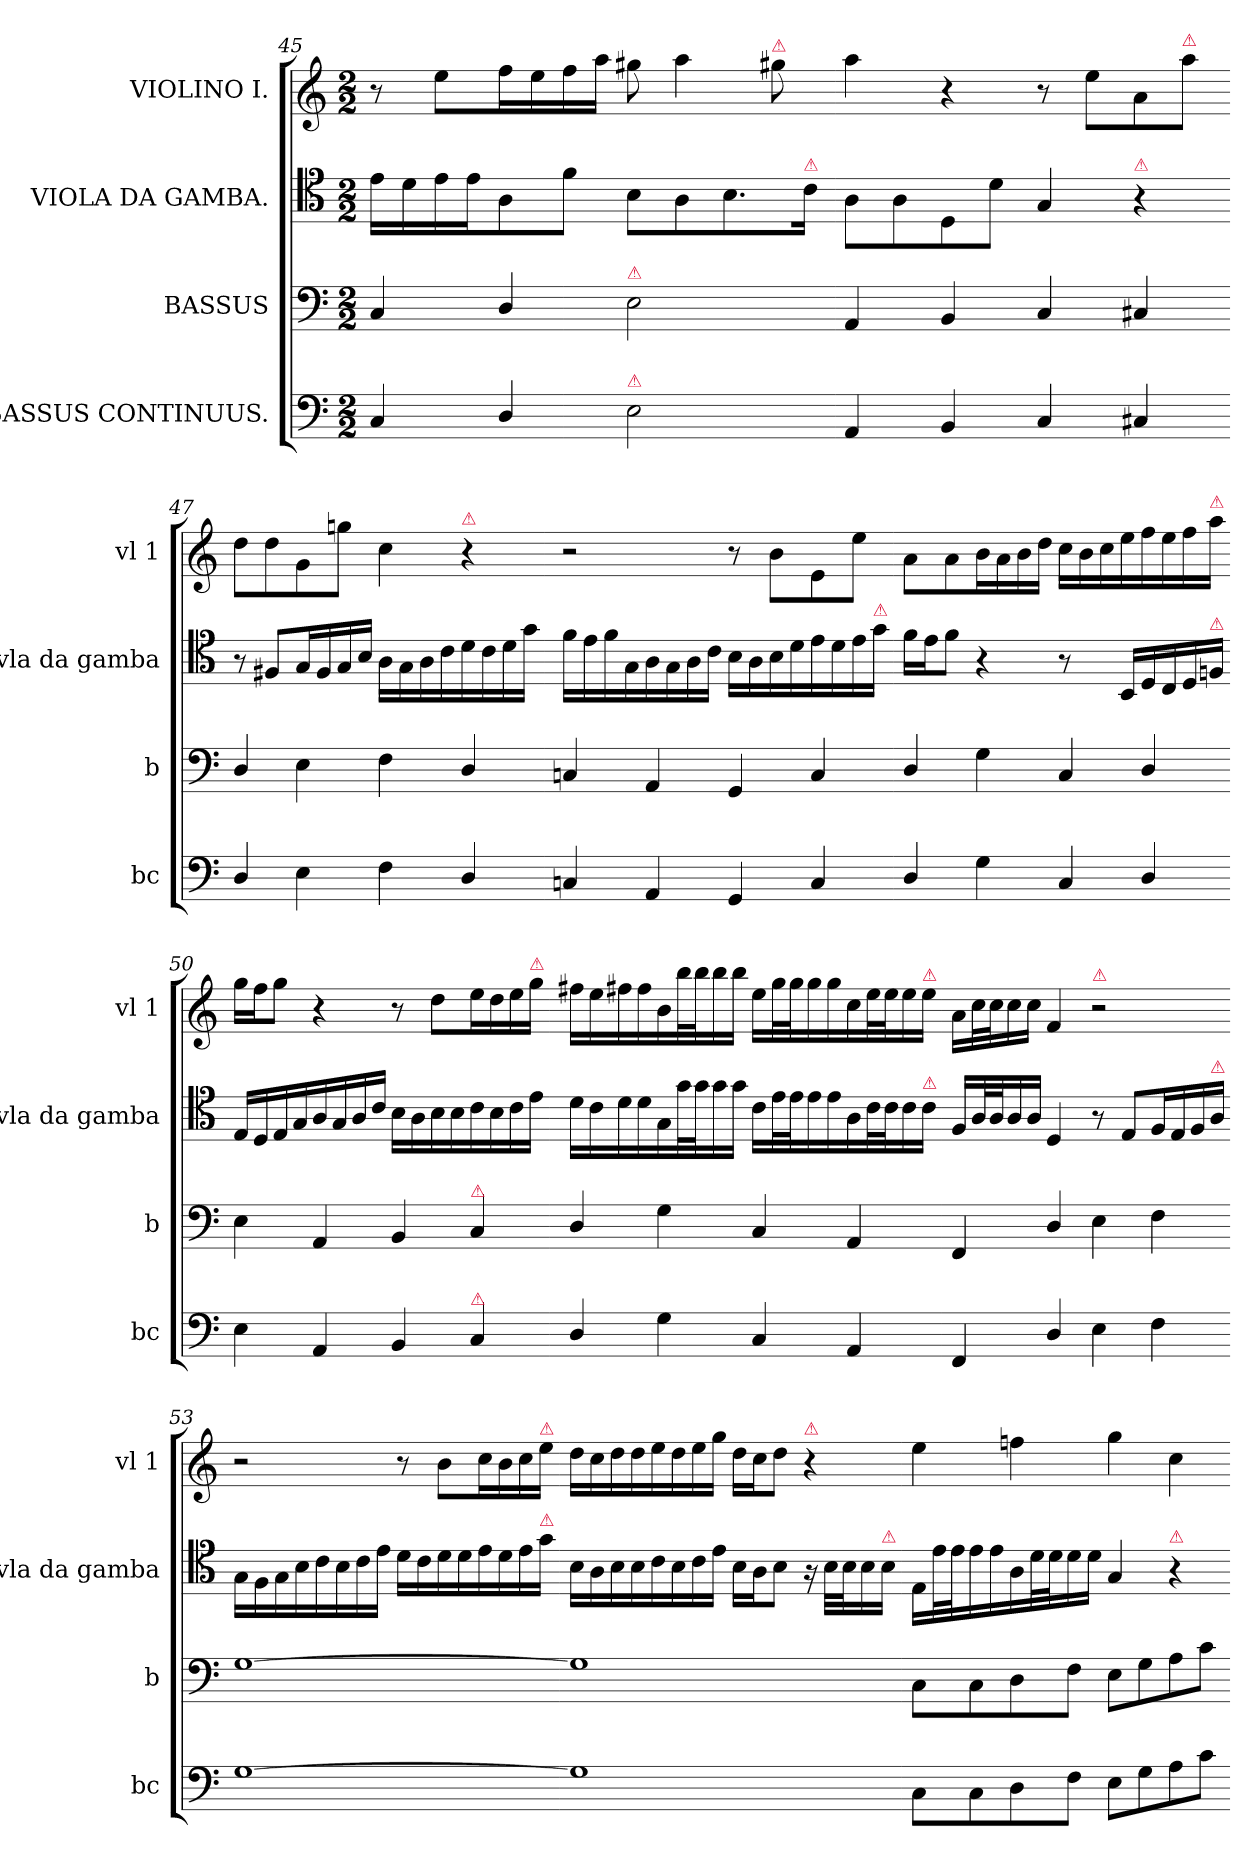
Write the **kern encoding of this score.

**kern	**kern	**kern	**kern
*part4	*part3	*part2	*part1
*staff4	*staff3	*staff2	*staff1
*I"BASSUS CONTINUUS.	*I"BASSUS	*I"VIOLA DA GAMBA.	*I"VIOLINO I.
*I'bc	*I'b	*I'vla da gamba	*I'vl 1
*clefF4	*clefF4	*clefC4	*clefG2
*k[]	*k[]	*k[]	*k[]
*a:	*a:	*a:	*a:
*M2/2	*M2/2	*M2/2	*M2/2
=45	=45	=45	=45
4C/	4C/	16e\LL	8r
.	.	16d\	.
.	.	16e\	8ee\L
.	.	16e\J	.
4D/	4D/	8A\	16ff\L
.	.	.	16ee\
.	.	8f\J	16ff\
.	.	.	16aa\JJ
!	!LO:TX:a:color=crimson:t=⚠	!	!
!LO:TX:a:color=crimson:t=⚠	!	!	!
2E\	2E\	8B\L	8gg#X\
.	.	8A\	4aa\
.	.	8.B\	.
!	!	!	!LO:TX:a:color=crimson:t=⚠
.	.	.	8gg#X\
!	!	!LO:TX:a:color=crimson:t=⚠	!
.	.	16c\Jk	.
=46-	=46-	=46-	=46-
4AA/	4AA/	8A\L	4aa\
.	.	8A\	.
4BB/	4BB/	8D\	4r
.	.	8d\J	.
4C/	4C/	4G/	8r
.	.	.	8ee\L
!	!	!LO:TX:a:color=crimson:t=⚠	!
4C#X/	4C#X/	4r	8a\
!	!	!	!LO:TX:a:color=crimson:t=⚠
.	.	.	8aa\J
=47-	=47-	=47-	=47-
4D/	4D/	8r	8dd\L
.	.	8F#X/L	8dd\
4E\	4E\	16G/L	8g\
.	.	16F#/	.
.	.	16G/	8ggn\J
.	.	16B/JJ	.
4F\	4F\	16A\LL	4cc\
.	.	16G\	.
.	.	16A\	.
.	.	16c\	.
!	!	!	!LO:TX:a:color=crimson:t=⚠
4D/	4D/	16d\	4r
.	.	16c\	.
.	.	16d\	.
.	.	16g\JJ	.
=48-	=48-	=48-	=48-
4Cn/	4Cn/	16f\LL	2r
.	.	16e\	.
.	.	16f\	.
.	.	16G\	.
4AA/	4AA/	16A\	.
.	.	16G\	.
.	.	16A\	.
.	.	16c\JJ	.
4GG/	4GG/	16B\LL	8r
.	.	16A\	.
.	.	16B\	8b\L
.	.	16d\	.
4C/	4C/	16e\	8e\
.	.	16d\	.
.	.	16e\	8ee\J
!	!	!LO:TX:a:color=crimson:t=⚠	!
.	.	16g\JJ	.
=49-	=49-	=49-	=49-
4D/	4D/	16f\LL	8a\L
.	.	16e\J	.
.	.	8f\J	8a\
4G\	4G\	4r	16b\L
.	.	.	16a\
.	.	.	16b\
.	.	.	16dd\JJ
4C/	4C/	8r	16cc\LL
.	.	.	16b\
.	.	16ryy	16cc\
.	.	16BB/LL	16ee\
4D/	4D/	16D/	16ff\
.	.	16C/	16ee\
.	.	16D/	16ff\
!	!	!	!LO:TX:a:color=crimson:t=⚠
!	!	!LO:TX:a:color=crimson:t=⚠	!
.	.	16Fn/JJ	16aa\JJ
=50-	=50-	=50-	=50-
4E\	4E\	16E/LL	16gg\LL
.	.	16D/	16ff\J
.	.	16E/	8gg\J
.	.	16G/	.
4AA/	4AA/	16A/	4r
.	.	16G/	.
.	.	16A/	.
.	.	16c/JJ	.
4BB/	4BB/	16B\LL	8r
.	.	16A\	.
.	.	16B\	8dd\L
.	.	16B\	.
!	!LO:TX:a:color=crimson:t=⚠	!	!
!LO:TX:a:color=crimson:t=⚠	!	!	!
4C/	4C/	16c\	16ee\L
.	.	16B\	16dd\
.	.	16c\	16ee\
!	!	!	!LO:TX:a:color=crimson:t=⚠
.	.	16e\JJ	16gg\JJ
=51-	=51-	=51-	=51-
4D/	4D/	16d\LL	16ff#X\LL
.	.	16c\	16ee\
.	.	16d\	16ff#X\
.	.	16d\	16ff#\
4G\	4G\	16G\	16b\
.	.	32g\L	32bb\L
.	.	32g\J	32bb\J
.	.	16g\	16bb\
.	.	16g\JJ	16bb\JJ
4C/	4C/	16c\LL	16ee\LL
.	.	32e\L	32gg\L
.	.	32e\J	32gg\J
.	.	16e\	16gg\
.	.	16e\	16gg\
4AA/	4AA/	16A\	16cc\
.	.	32c\L	32ee\L
.	.	32c\J	32ee\J
.	.	16c\	16ee\
!	!	!	!LO:TX:a:color=crimson:t=⚠
!	!	!LO:TX:a:color=crimson:t=⚠	!
.	.	16c\JJ	16ee\JJ
=52-	=52-	=52-	=52-
4FF/	4FF/	16F/LL	16a\LL
.	.	32A/L	32cc\L
.	.	32A/J	32cc\J
.	.	16A/	16cc\
.	.	16A/JJ	16cc\JJ
4D/	4D/	4D/	4f/
!	!	!	!LO:TX:a:color=crimson:t=⚠
4E\	4E\	8r	2r
.	.	8E/L	.
4F\	4F\	16F/L	.
.	.	16E/	.
.	.	16F/	.
!	!	!LO:TX:a:color=crimson:t=⚠	!
.	.	16A/JJ	.
=53-	=53-	=53-	=53-
[1G	[1G	16G\LL	2r
.	.	16F\	.
.	.	16G\	.
.	.	16B\	.
.	.	16c\	.
.	.	16B\	.
.	.	16c\	.
.	.	16e\JJ	.
.	.	16d\LL	8r
.	.	16c\	.
.	.	16d\	8b\L
.	.	16d\	.
.	.	16e\	16cc\L
.	.	16d\	16b\
.	.	16e\	16cc\
!	!	!	!LO:TX:a:color=crimson:t=⚠
!	!	!LO:TX:a:color=crimson:t=⚠	!
.	.	16g\JJ	16ee\JJ
=54-	=54-	=54-	=54-
1G]	1G]	16B\LL	16dd\LL
.	.	16A\	16cc\
.	.	16B\	16dd\
.	.	16B\	16dd\
.	.	16c\	16ee\
.	.	16B\	16dd\
.	.	16c\	16ee\
.	.	16e\JJ	16gg\JJ
.	.	16B\LL	16dd\LL
.	.	16A\J	16cc\J
.	.	8B\J	8dd\J
!	!	!	!LO:TX:a:color=crimson:t=⚠
.	.	16r	4r
.	.	32B\LLL	.
.	.	32B\J	.
.	.	16B\	.
!	!	!LO:TX:a:color=crimson:t=⚠	!
.	.	16B\JJ	.
=55-	=55-	=55-	=55-
8C\L	8C\L	16E\LL	4ee\
.	.	32e\L	.
.	.	32e\J	.
8C\	8C\	16e\	.
.	.	16e\	.
8D\	8D\	16A\	4ffn\
.	.	32d\L	.
.	.	32d\J	.
8F\J	8F\J	16d\	.
.	.	16d\JJ	.
8E\L	8E\L	4G/	4gg\
8G\	8G\	.	.
!	!	!LO:TX:a:color=crimson:t=⚠	!
8A\	8A\	4r	4cc\
8c\J	8c\J	.	.
=-	=-	=-	=-
*-	*-	*-	*-
